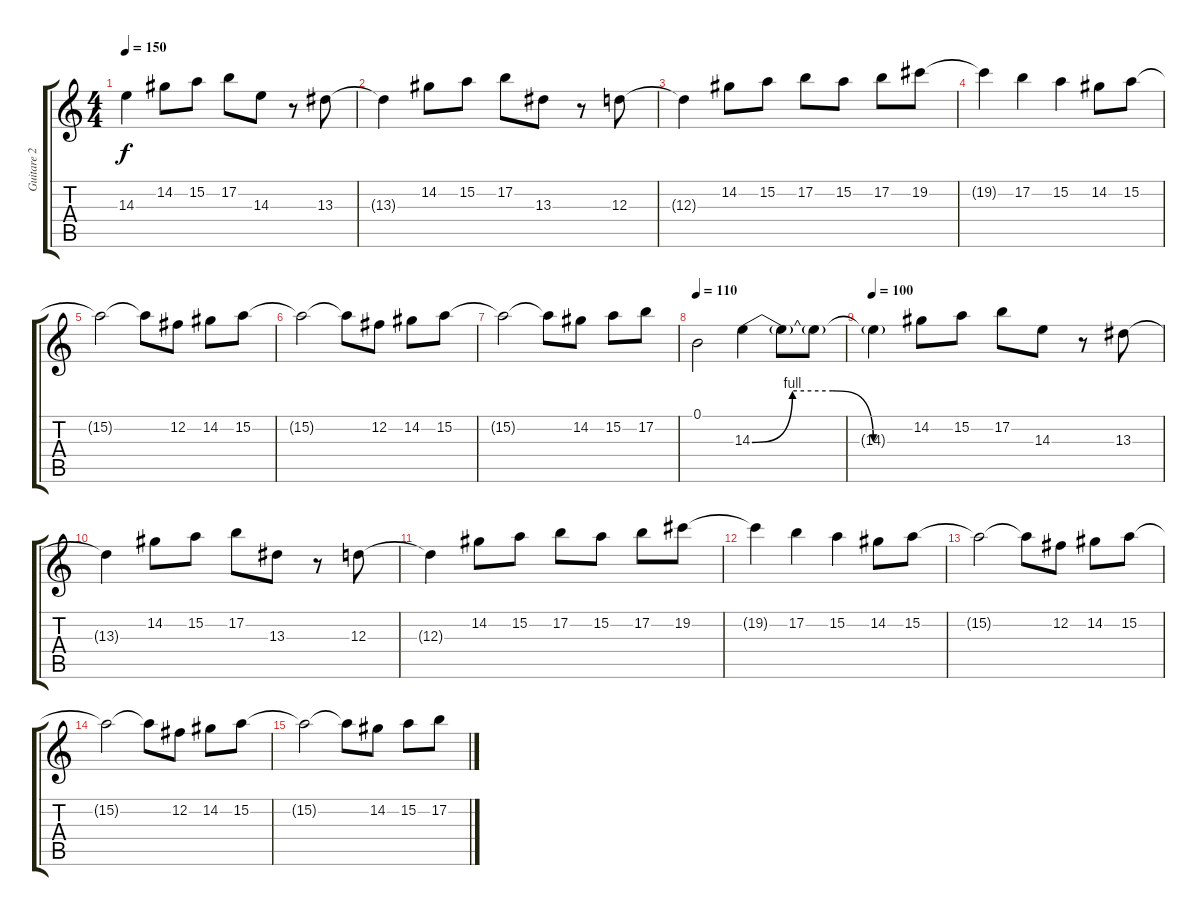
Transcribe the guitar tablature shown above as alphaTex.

\track ("Guitare 2" "Guitare 2") {instrument distortionguitar}
\staff {score tabs}
\tuning (B3 Gb3 D3 A2 E2 B1) {hide}
\ts (4 4)
\tempo 150
\clef g2
\ks c
14.3{t}.4{dy f} 14.2.8 15.2.8 17.2.8 14.3.8 r.8 13.3.8 |
13.3{t}.4 14.2.8 15.2.8 17.2.8 13.3.8 r.8 12.3.8 |
12.3{t}.4 14.2.8 15.2.8 17.2.8 15.2.8 17.2.8 19.2.8 |
19.2{t}.4 17.2.4 15.2.4 14.2.8 15.2.8 |
15.2{t}.2 15.2{t}.8 12.2.8 14.2.8 15.2.8 |
15.2{t}.2 15.2{t}.8 12.2.8 14.2.8 15.2.8 |
15.2{t}.2 15.2{t}.8 14.2.8 15.2.8 17.2.8 |
\tempo 110
0.1.2 14.3{be (custom 0 0 15 4 30 4 45 0 60 0)}.4 14.3{t}.8 14.3{t}.8 |
\tempo 100
14.3{t}.4 14.2.8 15.2.8 17.2.8 14.3.8 r.8 13.3.8 |
13.3{t}.4 14.2.8 15.2.8 17.2.8 13.3.8 r.8 12.3.8 |
12.3{t}.4 14.2.8 15.2.8 17.2.8 15.2.8 17.2.8 19.2.8 |
19.2{t}.4 17.2.4 15.2.4 14.2.8 15.2.8 |
15.2{t}.2 15.2{t}.8 12.2.8 14.2.8 15.2.8 |
15.2{t}.2 15.2{t}.8 12.2.8 14.2.8 15.2.8 |
15.2{t}.2 15.2{t}.8 14.2.8 15.2.8 17.2.8
